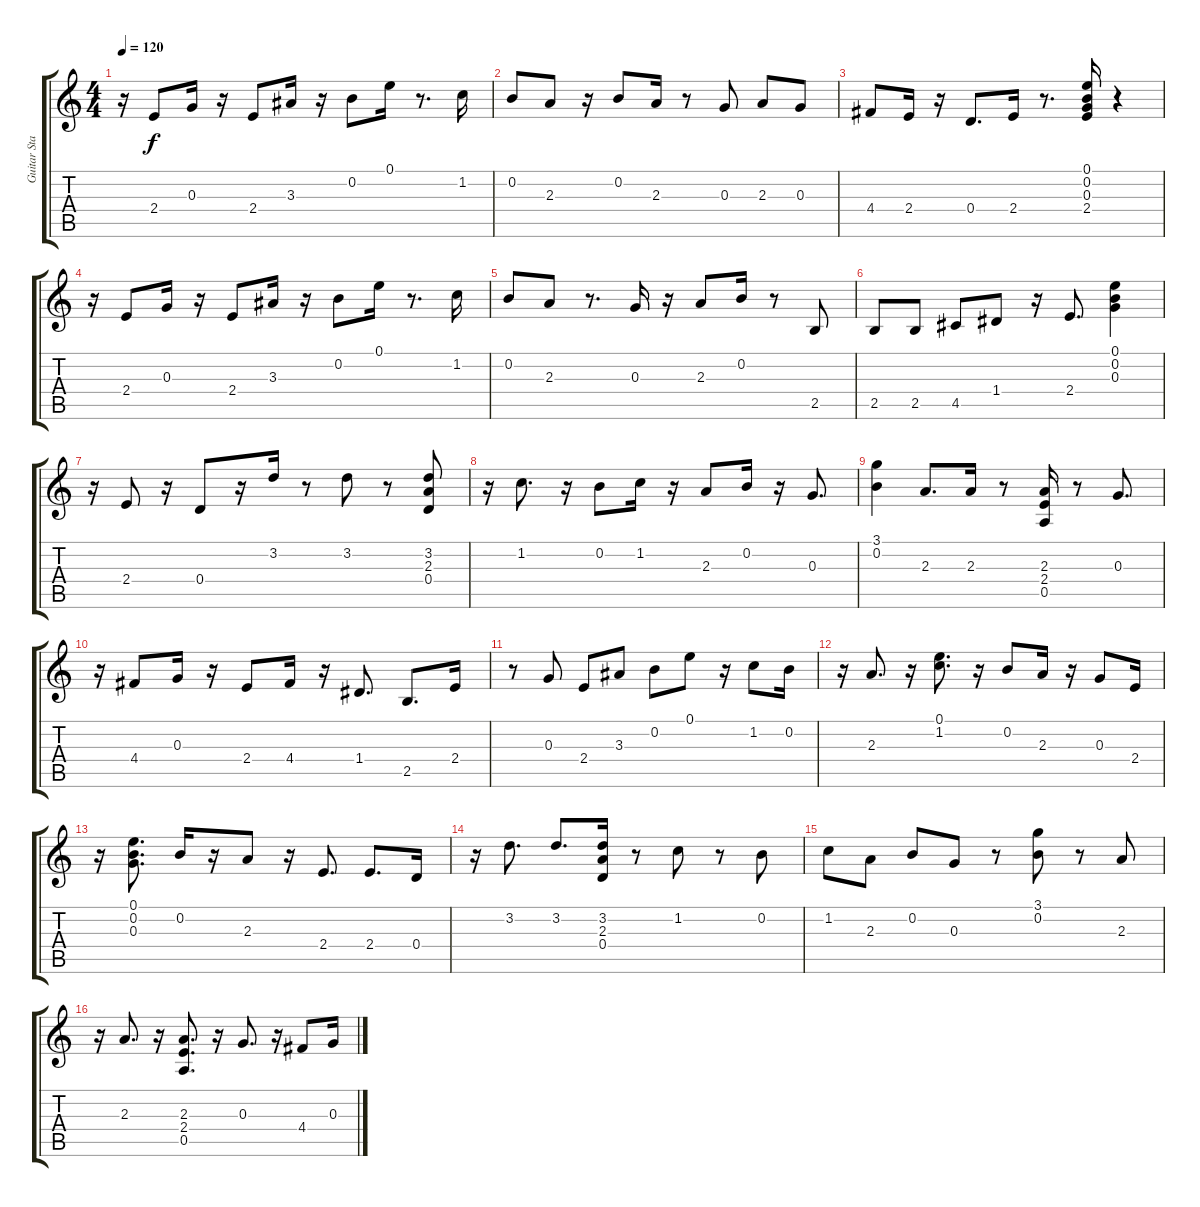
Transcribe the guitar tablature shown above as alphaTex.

\track ("Guitar Standard" "Guitar Sta") {instrument electricguitarclean}
\staff {score tabs}
\tuning (E4 B3 G3 D3 A2 E2) {hide}
\ts (4 4)
\tempo 120
\clef g2
\ks c
r.16{dy f instrument electricguitarclean} 2.4.8 0.3.16 r.16 2.4.8 3.3.16 r.16 0.2.8 0.1.16 r.8{d} 1.2.16 |
0.2.8 2.3.8 r.16 0.2.8 2.3.16 r.8 0.3.8 2.3.8 0.3.8 |
4.4.8 2.4.16 r.16 0.4.8{d} 2.4.16 r.8{d} (0.1 0.2 0.3 2.4).16 r.4 |
r.16 2.4.8 0.3.16 r.16 2.4.8 3.3.16 r.16 0.2.8 0.1.16 r.8{d} 1.2.16 |
0.2.8 2.3.8 r.8{d} 0.3.16 r.16 2.3.8 0.2.16 r.8 2.5.8 |
2.5.8 2.5.8 4.5.8 1.4.8 r.16 2.4.8{d} (0.1 0.2 0.3).4 |
r.16 2.4.8 r.16 0.4.8 r.16 3.2.16 r.8 3.2.8 r.8 (3.2 2.3 0.4).8 |
r.16 1.2.8{d} r.16 0.2.8 1.2.16 r.16 2.3.8 0.2.16 r.16 0.3.8{d} |
(3.1 0.2).4 2.3.8{d} 2.3.16 r.8 (2.3 2.4 0.5).16 r.8 0.3.8{d} |
r.16 4.4.8 0.3.16 r.16 2.4.8 4.4.16 r.16 1.4.8{d} 2.5.8{d} 2.4.16 |
r.8 0.3.8 2.4.8 3.3.8 0.2.8 0.1.8 r.16 1.2.8 0.2.16 |
r.16 2.3.8{d} r.16 (0.1 1.2).8{d} r.16 0.2.8 2.3.16 r.16 0.3.8 2.4.16 |
r.16 (0.1 0.2 0.3).8{d} 0.2.16 r.16 2.3.8 r.16 2.4.8{d} 2.4.8{d} 0.4.16 |
r.16 3.2.8{d} 3.2.8{d} (3.2 2.3 0.4).16 r.8 1.2.8 r.8 0.2.8 |
1.2.8 2.3.8 0.2.8 0.3.8 r.8 (3.1 0.2).8 r.8 2.3.8 |
r.16 2.3.8{d} r.16 (2.3 2.4 0.5).8{d} r.16 0.3.8{d} r.16 4.4.8 0.3.16
